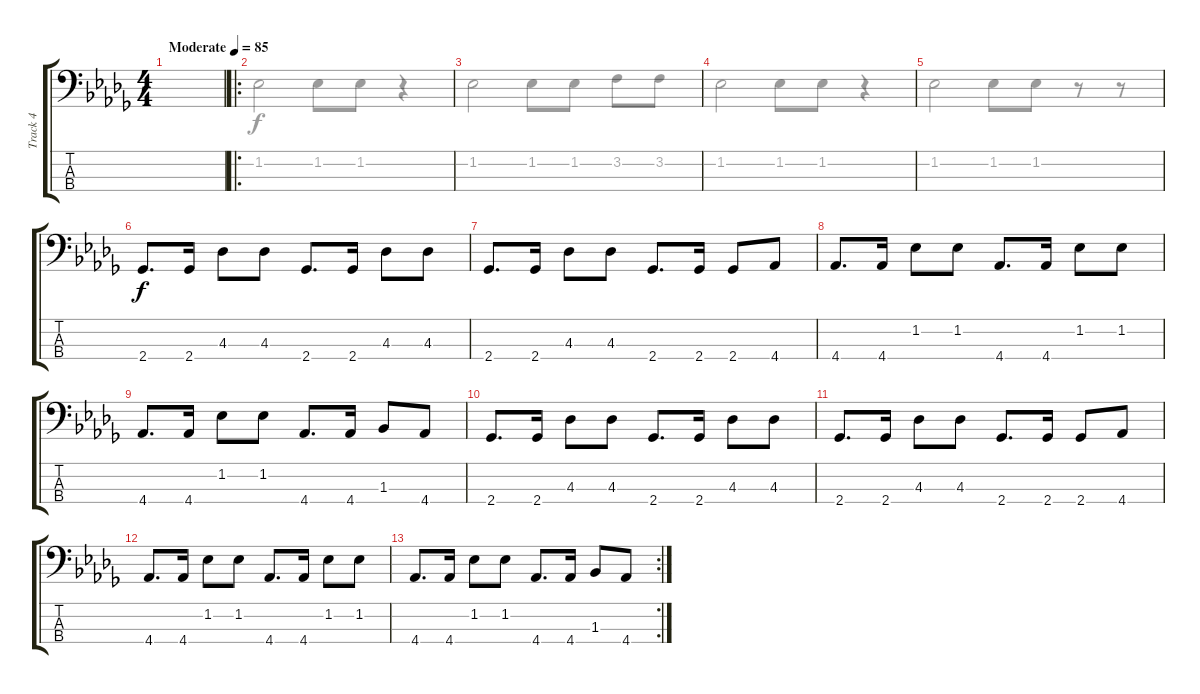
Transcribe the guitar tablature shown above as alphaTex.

\track ("Track 4" "Track 4") {instrument electricbassfinger}
\staff {score tabs}
\tuning (G2 D2 A1 E1) {hide}
\voice
\ts (4 4)
\tempo (85 "Moderate")
\clef f4
\ks bbminor
|
\ro
|
|
|
|
2.4.8{d} 2.4.16 4.3.8 4.3.8 2.4.8{d} 2.4.16 4.3.8 4.3.8 |
2.4.8{d} 2.4.16 4.3.8 4.3.8 2.4.8{d} 2.4.16 2.4.8 4.4.8 |
4.4.8{d} 4.4.16 1.2.8 1.2.8 4.4.8{d} 4.4.16 1.2.8 1.2.8 |
4.4.8{d} 4.4.16 1.2.8 1.2.8 4.4.8{d} 4.4.16 1.3.8 4.4.8 |
2.4.8{d} 2.4.16 4.3.8 4.3.8 2.4.8{d} 2.4.16 4.3.8 4.3.8 |
2.4.8{d} 2.4.16 4.3.8 4.3.8 2.4.8{d} 2.4.16 2.4.8 4.4.8 |
4.4.8{d} 4.4.16 1.2.8 1.2.8 4.4.8{d} 4.4.16 1.2.8 1.2.8 |
\rc 2
4.4.8{d} 4.4.16 1.2.8 1.2.8 4.4.8{d} 4.4.16 1.3.8 4.4.8 |
\voice
\clef f4
\ottava regular
\simile none
\ks bbminor
|
1.2.2 1.2.8 1.2.8 r.4 |
1.2.2 1.2.8 1.2.8 3.2.8 3.2.8 |
1.2.2 1.2.8 1.2.8 r.4 |
1.2.2 1.2.8 1.2.8 r.8 r.8 |
|
|
|
|
|
|
|
|
